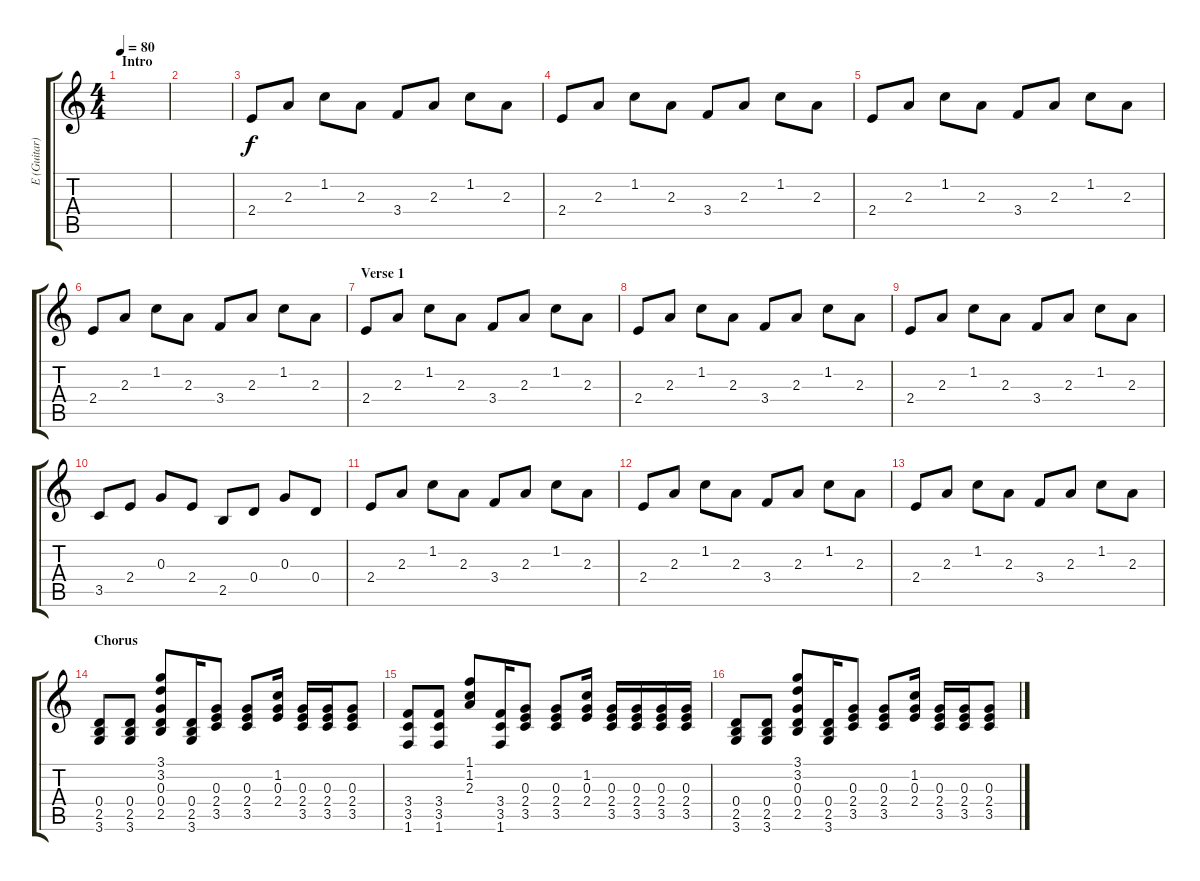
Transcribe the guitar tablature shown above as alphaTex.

\track ("E (Guitar)" "E (Guitar)") {instrument overdrivenguitar}
\staff {score tabs}
\tuning (E4 B3 G3 D3 A2 E2) {hide}
\ts (4 4)
\section ("" "Intro")
\tempo 80
\clef g2
\ks c
|
|
2.4.8 2.3.8 1.2.8 2.3.8 3.4.8 2.3.8 1.2.8 2.3.8 |
2.4.8 2.3.8 1.2.8 2.3.8 3.4.8 2.3.8 1.2.8 2.3.8 |
2.4.8 2.3.8 1.2.8 2.3.8 3.4.8 2.3.8 1.2.8 2.3.8 |
2.4.8 2.3.8 1.2.8 2.3.8 3.4.8 2.3.8 1.2.8 2.3.8 |
\section ("" "Verse 1")
2.4.8 2.3.8 1.2.8 2.3.8 3.4.8 2.3.8 1.2.8 2.3.8 |
2.4.8 2.3.8 1.2.8 2.3.8 3.4.8 2.3.8 1.2.8 2.3.8 |
2.4.8 2.3.8 1.2.8 2.3.8 3.4.8 2.3.8 1.2.8 2.3.8 |
3.5.8 2.4.8 0.3.8 2.4.8 2.5.8 0.4.8 0.3.8 0.4.8 |
2.4.8 2.3.8 1.2.8 2.3.8 3.4.8 2.3.8 1.2.8 2.3.8 |
2.4.8 2.3.8 1.2.8 2.3.8 3.4.8 2.3.8 1.2.8 2.3.8 |
2.4.8 2.3.8 1.2.8 2.3.8 3.4.8 2.3.8 1.2.8 2.3.8 |
\section ("" "Chorus")
(0.4 2.5 3.6).8 (0.4 2.5 3.6).8 (3.1 3.2 0.3 0.4 2.5).8 (0.4 2.5 3.6).16 (0.3 2.4 3.5).8 (0.3 2.4 3.5).8 (1.2 0.3 2.4).16 (0.3 2.4 3.5).16 (0.3 2.4 3.5).16 (0.3 2.4 3.5).8 |
(3.4 3.5 1.6).8 (3.4 3.5 1.6).8 (1.1 1.2 2.3).8 (3.4 3.5 1.6).16 (0.3 2.4 3.5).8 (0.3 2.4 3.5).8 (1.2 0.3 2.4).16 (0.3 2.4 3.5).16 (0.3 2.4 3.5).16 (0.3 2.4 3.5).16 (0.3 2.4 3.5).16 |
(0.4 2.5 3.6).8 (0.4 2.5 3.6).8 (3.1 3.2 0.3 0.4 2.5).8 (0.4 2.5 3.6).16 (0.3 2.4 3.5).8 (0.3 2.4 3.5).8 (1.2 0.3 2.4).16 (0.3 2.4 3.5).16 (0.3 2.4 3.5).16 (0.3 2.4 3.5).8
